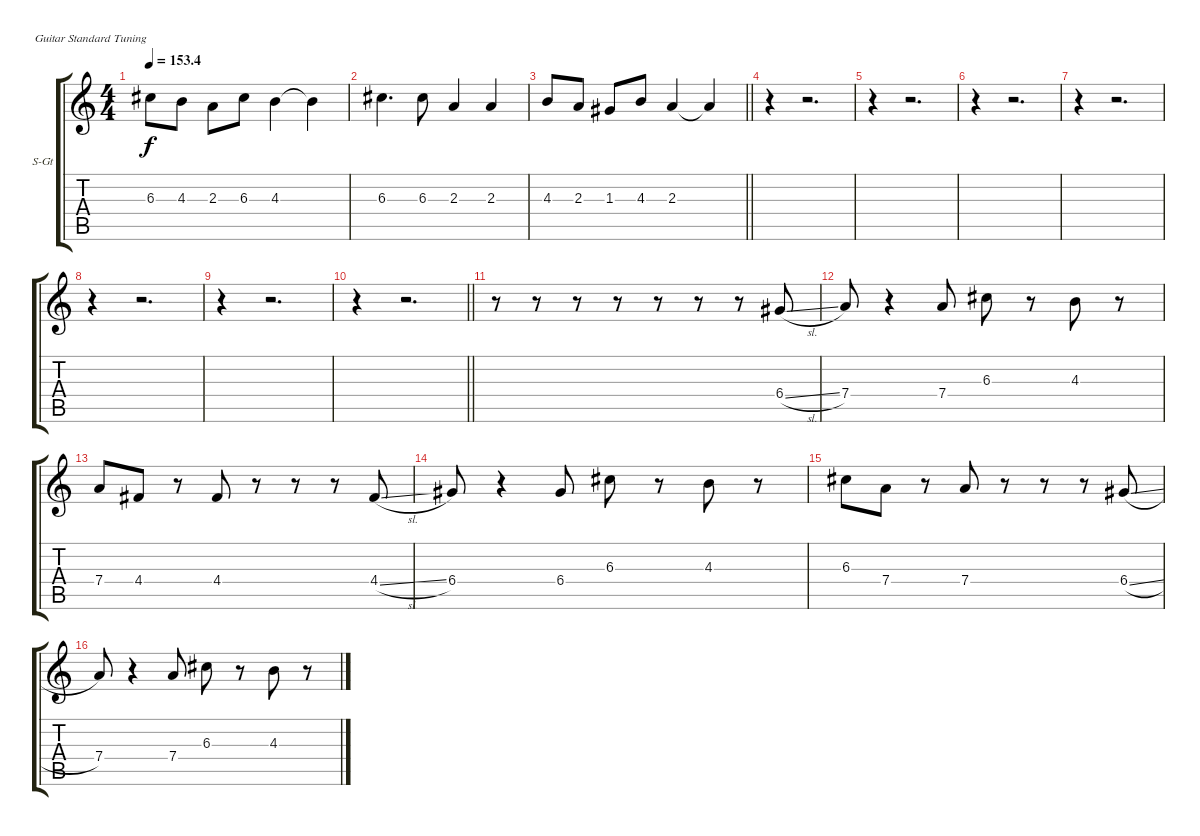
\bracketExtendMode groupsimilarinstruments
\firstSystemTrackNameOrientation horizontal
\otherSystemsTrackNameOrientation horizontal
\track ("trumpet" "S-Gt") {instrument tuba}
\staff {score tabs}
\tuning (E4 B3 G3 D3 A2 E2)
\displaytranspose 12
\ts (4 4)
\tempo
153.4
\accidentals auto
\clef g2
\ottava regular
\simile none
\ks c
6.3.8{dy f} 4.3.8 2.3.8 6.3.8 4.3.4 4.3{t}.4 |
6.3.4{d} 6.3.8 2.3.4 2.3.4 |
\barLineRight lightlight
4.3.8 2.3.8 1.3.8 4.3.8 2.3.4 2.3{t}.4 |
r.4 r.2{d} |
r.4 r.2{d} |
r.4 r.2{d} |
r.4 r.2{d} |
r.4 r.2{d} |
r.4 r.2{d} |
\barLineRight lightlight
r.4 r.2{d} |
r.8 r.8 r.8 r.8 r.8 r.8 r.8 6.4{sl}.8 |
7.4.8 r.4 7.4.8 6.3.8 r.8 4.3.8 r.8 |
7.4.8 4.4.8 r.8 4.4.8 r.8 r.8 r.8 4.4{sl}.8 |
6.4.8 r.4 6.4.8 6.3.8 r.8 4.3.8 r.8 |
6.3.8 7.4.8 r.8 7.4.8 r.8 r.8 r.8 6.4{sl}.8 |
7.4.8 r.4 7.4.8 6.3.8 r.8 4.3.8 r.8
